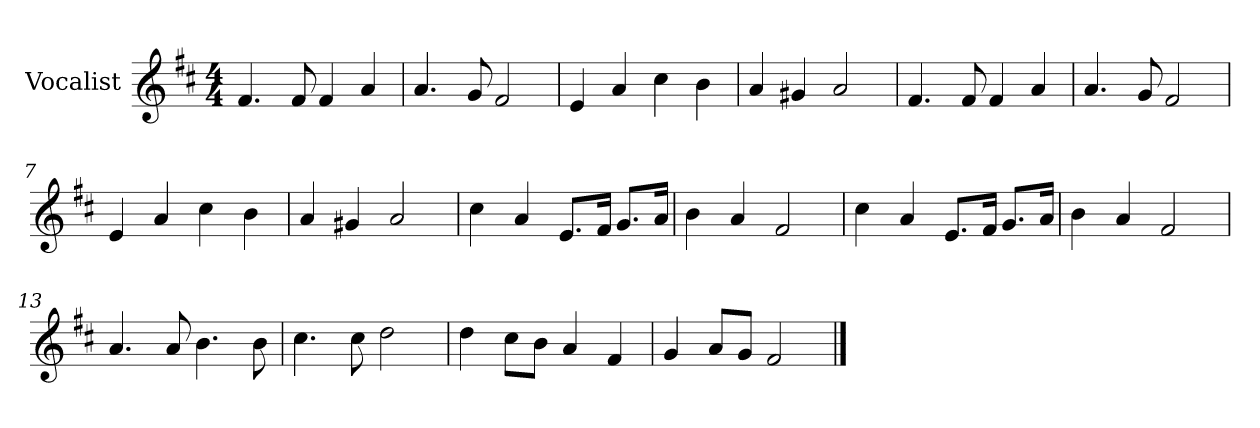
**kern
*part1
*staff1
*I"Vocalist
*k[f#c#]
*D:
*M4/4
=1
4.f#
8f#
4f#
4a
=2
4.a
8g
2f#
=3
4e
4a
4cc#
4b
=4
4a
4g#X
2a
=5
4.f#
8f#
4f#
4a
=6
4.a
8g
2f#
=7
4e
4a
4cc#
4b
=8
4a
4g#X
2a
=9
4cc#
4a
8.eL
16f#Jk
8.gL
16aJk
=10
4b
4a
2f#
=11
4cc#
4a
8.eL
16f#Jk
8.gL
16aJk
=12
4b
4a
2f#
=13
4.a
8a
4.b
8b
=14
4.cc#
8cc#
2dd
=15
4dd
8cc#L
8bJ
4a
4f#
=16
4g
8aL
8gJ
2f#
==
*-
